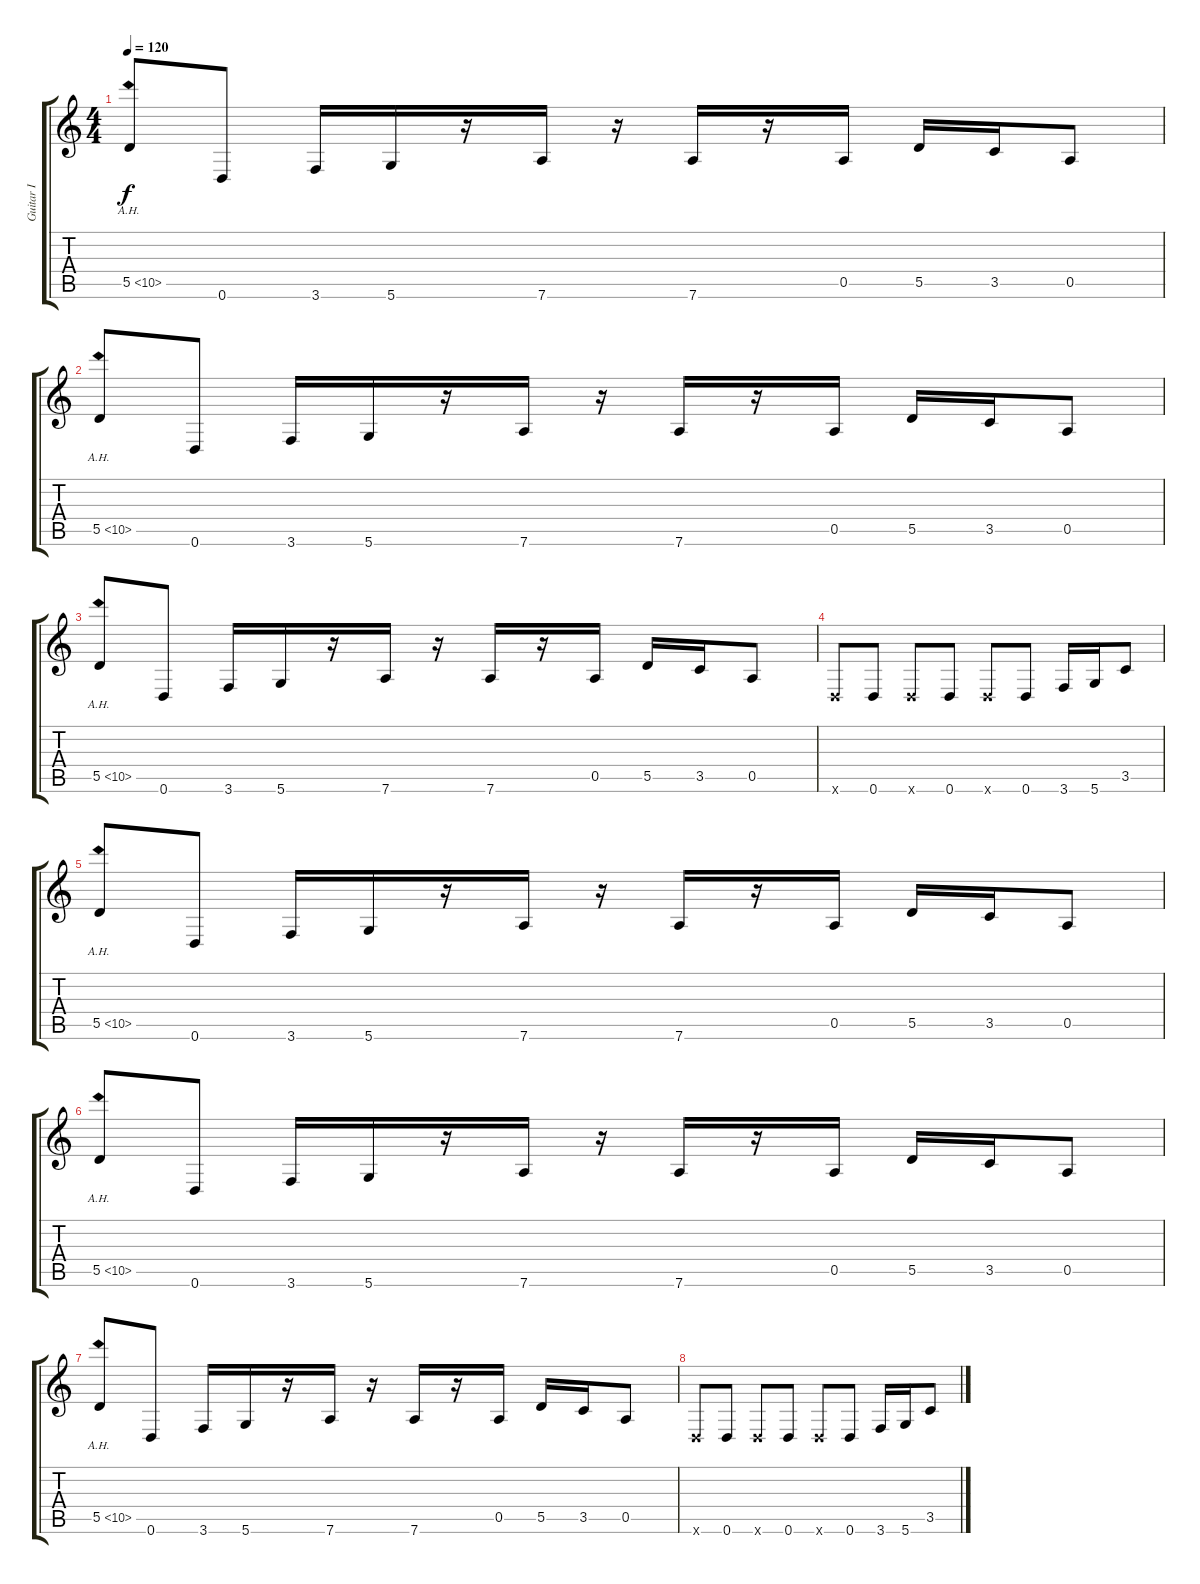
\track ("Guitar I" "Guitar I") {instrument distortionguitar}
\staff {score tabs}
\tuning (E4 B3 G3 D3 A2 D2) {hide}
\ts (4 4)
\tempo 120
\clef g2
\ks c
5.5{ah 5}.8{dy f instrument distortionguitar} 0.6.8 3.6.16 5.6.16 r.16 7.6.16 r.16 7.6.16 r.16 0.5.16 5.5.16 3.5.16 0.5.8 |
5.5{ah 5}.8 0.6.8 3.6.16 5.6.16 r.16 7.6.16 r.16 7.6.16 r.16 0.5.16 5.5.16 3.5.16 0.5.8 |
5.5{ah 5}.8 0.6.8 3.6.16 5.6.16 r.16 7.6.16 r.16 7.6.16 r.16 0.5.16 5.5.16 3.5.16 0.5.8 |
0.6{x}.8 0.6.8 0.6{x}.8 0.6.8 0.6{x}.8 0.6.8 3.6.16 5.6.16 3.5.8 |
5.5{ah 5}.8 0.6.8 3.6.16 5.6.16 r.16 7.6.16 r.16 7.6.16 r.16 0.5.16 5.5.16 3.5.16 0.5.8 |
5.5{ah 5}.8 0.6.8 3.6.16 5.6.16 r.16 7.6.16 r.16 7.6.16 r.16 0.5.16 5.5.16 3.5.16 0.5.8 |
5.5{ah 5}.8 0.6.8 3.6.16 5.6.16 r.16 7.6.16 r.16 7.6.16 r.16 0.5.16 5.5.16 3.5.16 0.5.8 |
0.6{x}.8 0.6.8 0.6{x}.8 0.6.8 0.6{x}.8 0.6.8 3.6.16 5.6.16 3.5.8
